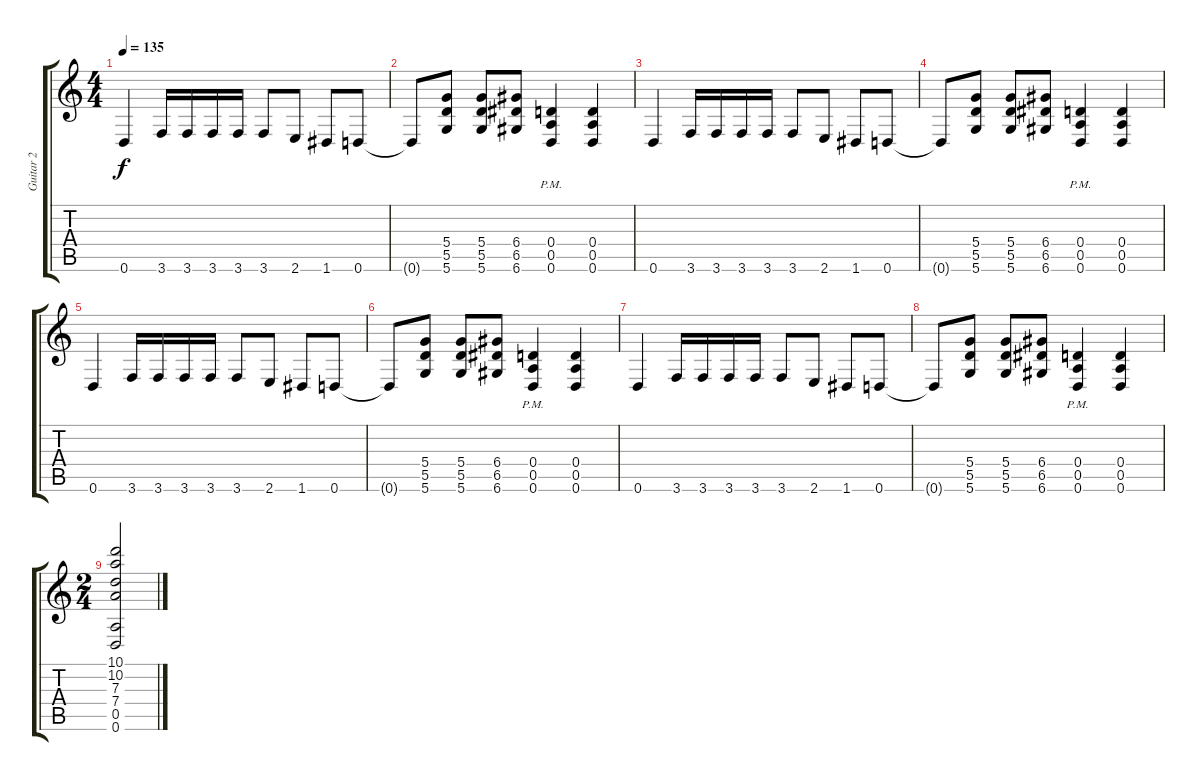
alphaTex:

\track ("Guitar 2" "Guitar 2") {instrument overdrivenguitar}
\staff {score tabs}
\tuning (E4 B3 G3 D3 A2 D2) {hide}
\ts (4 4)
\tempo 135
\clef g2
\ks c
0.6.4{dy f} 3.6.16 3.6.16 3.6.16 3.6.16 3.6.8 2.6.8 1.6.8 0.6.8 |
0.6{t}.8 (5.4 5.5 5.6).8 (5.4 5.5 5.6).8 (6.4 6.5 6.6).8 (0.4 0.5 0.6{pm}).4 (0.4 0.5 0.6).4 |
0.6.4 3.6.16 3.6.16 3.6.16 3.6.16 3.6.8 2.6.8 1.6.8 0.6.8 |
0.6{t}.8 (5.4 5.5 5.6).8 (5.4 5.5 5.6).8 (6.4 6.5 6.6).8 (0.4 0.5 0.6{pm}).4 (0.4 0.5 0.6).4 |
0.6.4 3.6.16 3.6.16 3.6.16 3.6.16 3.6.8 2.6.8 1.6.8 0.6.8 |
0.6{t}.8 (5.4 5.5 5.6).8 (5.4 5.5 5.6).8 (6.4 6.5 6.6).8 (0.4 0.5 0.6{pm}).4 (0.4 0.5 0.6).4 |
0.6.4 3.6.16 3.6.16 3.6.16 3.6.16 3.6.8 2.6.8 1.6.8 0.6.8 |
0.6{t}.8 (5.4 5.5 5.6).8 (5.4 5.5 5.6).8 (6.4 6.5 6.6).8 (0.4 0.5 0.6{pm}).4 (0.4 0.5 0.6).4 |
\ts (2 4)
(10.1 10.2 7.3 7.4 0.5 0.6).2
